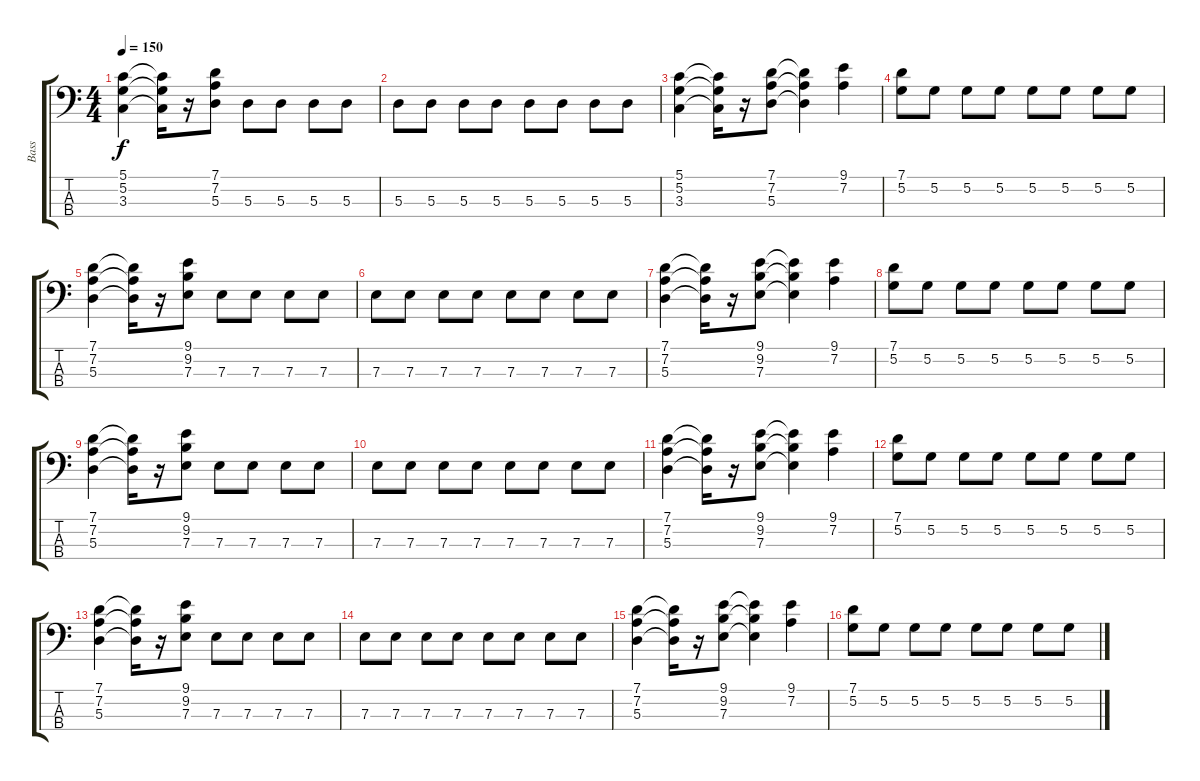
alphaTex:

\track ("Bass" "Bass") {instrument electricbasspick}
\staff {score tabs}
\tuning (G2 D2 A1 E1) {hide}
\ts (4 4)
\tempo 150
\clef f4
\ks c
(5.1 5.2 3.3).4{dy f} (5.1{t} 5.2{t} 3.3{t}).16 r.16 (7.1 7.2 5.3).8 5.3.8 5.3.8 5.3.8 5.3.8 |
5.3.8 5.3.8 5.3.8 5.3.8 5.3.8 5.3.8 5.3.8 5.3.8 |
(5.1 5.2 3.3).4 (5.1{t} 5.2{t} 3.3{t}).16 r.16 (7.1 7.2 5.3).8 (7.1{t} 7.2{t} 5.3{t}).4 (9.1 7.2).4 |
(7.1 5.2).8 5.2.8 5.2.8 5.2.8 5.2.8 5.2.8 5.2.8 5.2.8 |
(7.1 7.2 5.3).4 (7.1{t} 7.2{t} 5.3{t}).16 r.16 (9.1 9.2 7.3).8 7.3.8 7.3.8 7.3.8 7.3.8 |
7.3.8 7.3.8 7.3.8 7.3.8 7.3.8 7.3.8 7.3.8 7.3.8 |
(7.1 7.2 5.3).4 (7.1{t} 7.2{t} 5.3{t}).16 r.16 (9.1 9.2 7.3).8 (9.1{t} 9.2{t} 7.3{t}).4 (9.1 7.2).4 |
(7.1 5.2).8 5.2.8 5.2.8 5.2.8 5.2.8 5.2.8 5.2.8 5.2.8 |
(7.1 7.2 5.3).4 (7.1{t} 7.2{t} 5.3{t}).16 r.16 (9.1 9.2 7.3).8 7.3.8 7.3.8 7.3.8 7.3.8 |
7.3.8 7.3.8 7.3.8 7.3.8 7.3.8 7.3.8 7.3.8 7.3.8 |
(7.1 7.2 5.3).4 (7.1{t} 7.2{t} 5.3{t}).16 r.16 (9.1 9.2 7.3).8 (9.1{t} 9.2{t} 7.3{t}).4 (9.1 7.2).4 |
(7.1 5.2).8 5.2.8 5.2.8 5.2.8 5.2.8 5.2.8 5.2.8 5.2.8 |
(7.1 7.2 5.3).4 (7.1{t} 7.2{t} 5.3{t}).16 r.16 (9.1 9.2 7.3).8 7.3.8 7.3.8 7.3.8 7.3.8 |
7.3.8 7.3.8 7.3.8 7.3.8 7.3.8 7.3.8 7.3.8 7.3.8 |
(7.1 7.2 5.3).4 (7.1{t} 7.2{t} 5.3{t}).16 r.16 (9.1 9.2 7.3).8 (9.1{t} 9.2{t} 7.3{t}).4 (9.1 7.2).4 |
(7.1 5.2).8 5.2.8 5.2.8 5.2.8 5.2.8 5.2.8 5.2.8 5.2.8
